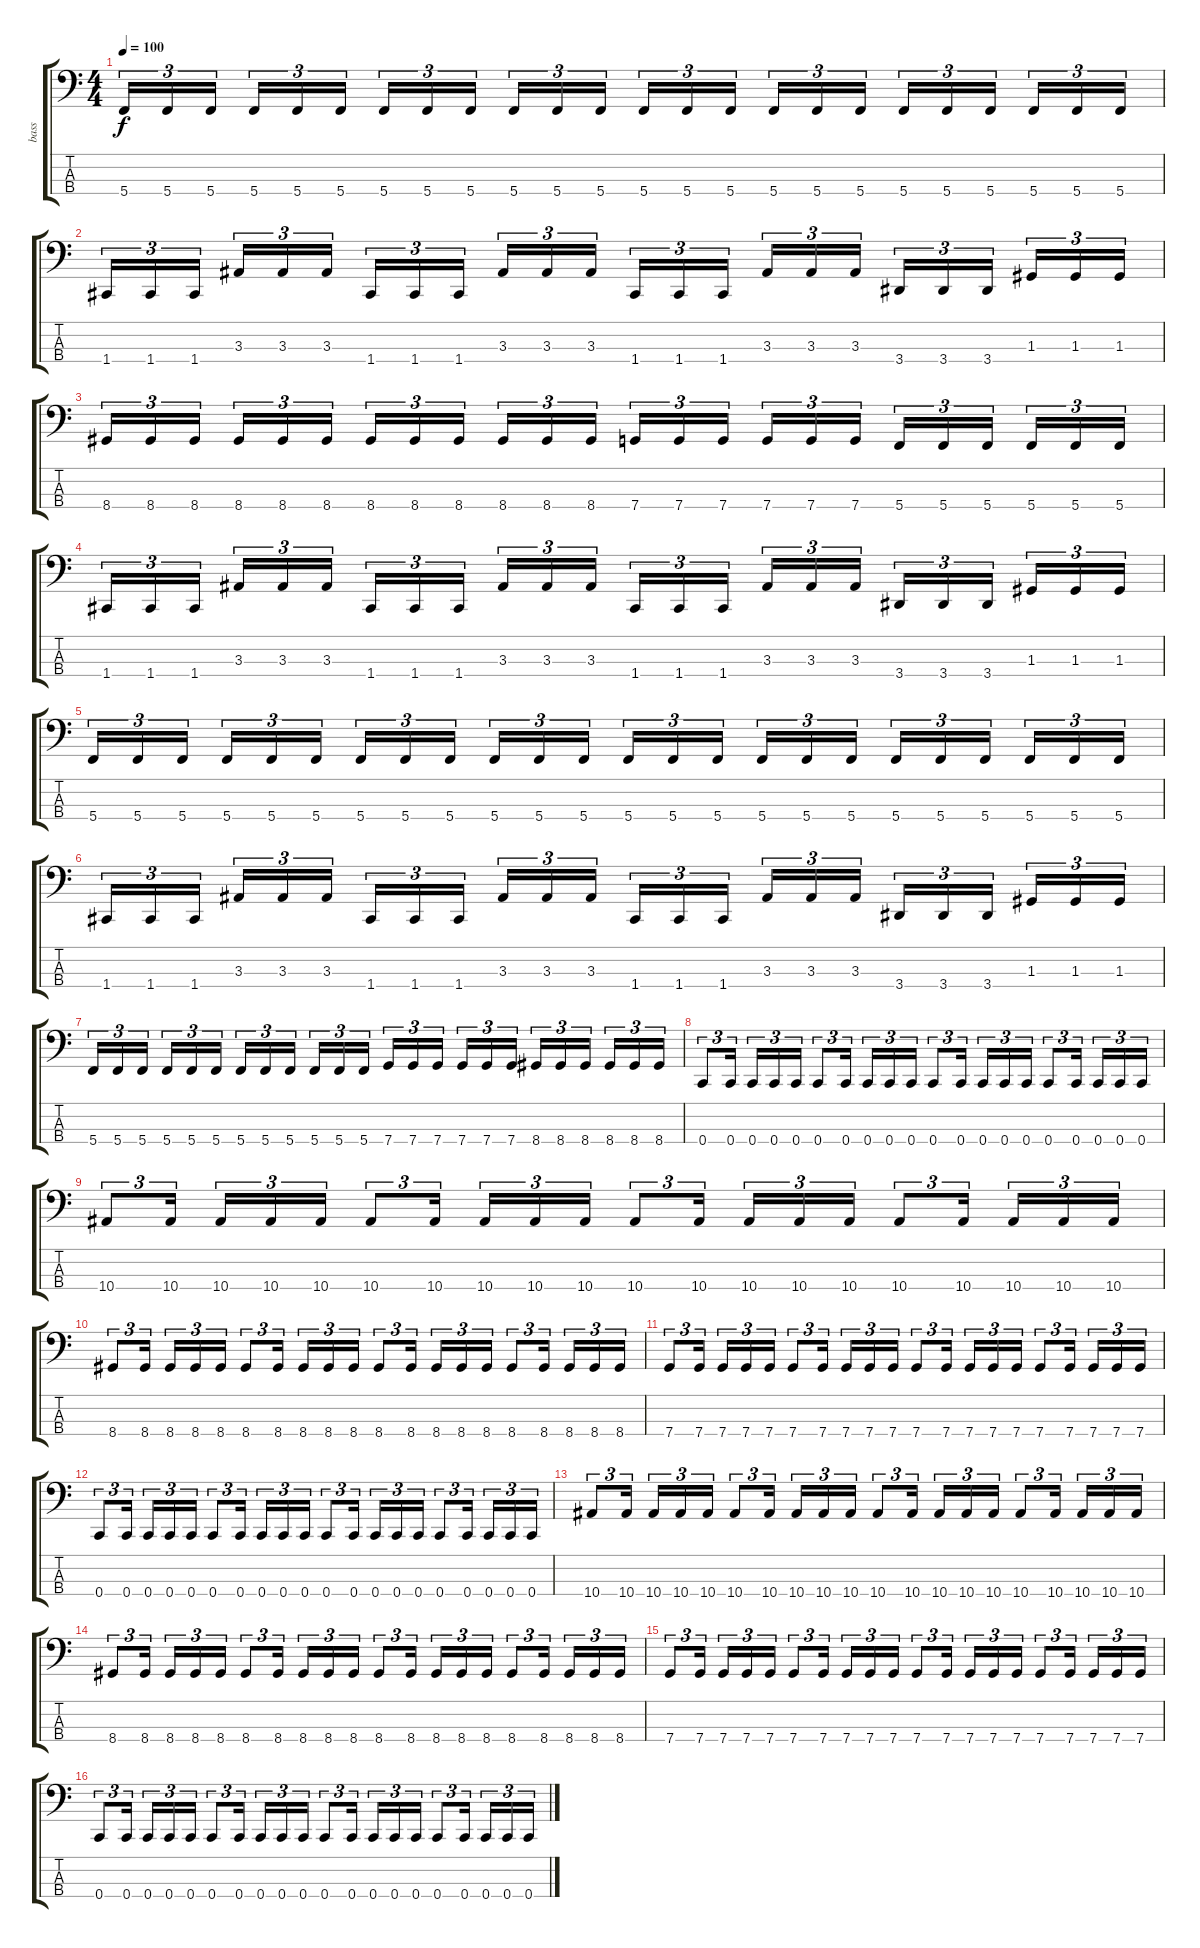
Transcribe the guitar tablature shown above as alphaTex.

\track ("bass" "bass") {instrument electricbasspick}
\staff {score tabs}
\tuning (F2 C2 G1 C1) {hide}
\ts (4 4)
\tempo 100
\clef f4
\ks c
5.4.16{tu (3 2) dy f} 5.4.16{tu (3 2)} 5.4.16{tu (3 2)} 5.4.16{tu (3 2)} 5.4.16{tu (3 2)} 5.4.16{tu (3 2)} 5.4.16{tu (3 2)} 5.4.16{tu (3 2)} 5.4.16{tu (3 2)} 5.4.16{tu (3 2)} 5.4.16{tu (3 2)} 5.4.16{tu (3 2)} 5.4.16{tu (3 2)} 5.4.16{tu (3 2)} 5.4.16{tu (3 2)} 5.4.16{tu (3 2)} 5.4.16{tu (3 2)} 5.4.16{tu (3 2)} 5.4.16{tu (3 2)} 5.4.16{tu (3 2)} 5.4.16{tu (3 2)} 5.4.16{tu (3 2)} 5.4.16{tu (3 2)} 5.4.16{tu (3 2)} |
1.4.16{tu (3 2)} 1.4.16{tu (3 2)} 1.4.16{tu (3 2)} 3.3.16{tu (3 2)} 3.3.16{tu (3 2)} 3.3.16{tu (3 2)} 1.4.16{tu (3 2)} 1.4.16{tu (3 2)} 1.4.16{tu (3 2)} 3.3.16{tu (3 2)} 3.3.16{tu (3 2)} 3.3.16{tu (3 2)} 1.4.16{tu (3 2)} 1.4.16{tu (3 2)} 1.4.16{tu (3 2)} 3.3.16{tu (3 2)} 3.3.16{tu (3 2)} 3.3.16{tu (3 2)} 3.4.16{tu (3 2)} 3.4.16{tu (3 2)} 3.4.16{tu (3 2)} 1.3.16{tu (3 2)} 1.3.16{tu (3 2)} 1.3.16{tu (3 2)} |
8.4.16{tu (3 2)} 8.4.16{tu (3 2)} 8.4.16{tu (3 2)} 8.4.16{tu (3 2)} 8.4.16{tu (3 2)} 8.4.16{tu (3 2)} 8.4.16{tu (3 2)} 8.4.16{tu (3 2)} 8.4.16{tu (3 2)} 8.4.16{tu (3 2)} 8.4.16{tu (3 2)} 8.4.16{tu (3 2)} 7.4.16{tu (3 2)} 7.4.16{tu (3 2)} 7.4.16{tu (3 2)} 7.4.16{tu (3 2)} 7.4.16{tu (3 2)} 7.4.16{tu (3 2)} 5.4.16{tu (3 2)} 5.4.16{tu (3 2)} 5.4.16{tu (3 2)} 5.4.16{tu (3 2)} 5.4.16{tu (3 2)} 5.4.16{tu (3 2)} |
1.4.16{tu (3 2)} 1.4.16{tu (3 2)} 1.4.16{tu (3 2)} 3.3.16{tu (3 2)} 3.3.16{tu (3 2)} 3.3.16{tu (3 2)} 1.4.16{tu (3 2)} 1.4.16{tu (3 2)} 1.4.16{tu (3 2)} 3.3.16{tu (3 2)} 3.3.16{tu (3 2)} 3.3.16{tu (3 2)} 1.4.16{tu (3 2)} 1.4.16{tu (3 2)} 1.4.16{tu (3 2)} 3.3.16{tu (3 2)} 3.3.16{tu (3 2)} 3.3.16{tu (3 2)} 3.4.16{tu (3 2)} 3.4.16{tu (3 2)} 3.4.16{tu (3 2)} 1.3.16{tu (3 2)} 1.3.16{tu (3 2)} 1.3.16{tu (3 2)} |
5.4.16{tu (3 2)} 5.4.16{tu (3 2)} 5.4.16{tu (3 2)} 5.4.16{tu (3 2)} 5.4.16{tu (3 2)} 5.4.16{tu (3 2)} 5.4.16{tu (3 2)} 5.4.16{tu (3 2)} 5.4.16{tu (3 2)} 5.4.16{tu (3 2)} 5.4.16{tu (3 2)} 5.4.16{tu (3 2)} 5.4.16{tu (3 2)} 5.4.16{tu (3 2)} 5.4.16{tu (3 2)} 5.4.16{tu (3 2)} 5.4.16{tu (3 2)} 5.4.16{tu (3 2)} 5.4.16{tu (3 2)} 5.4.16{tu (3 2)} 5.4.16{tu (3 2)} 5.4.16{tu (3 2)} 5.4.16{tu (3 2)} 5.4.16{tu (3 2)} |
1.4.16{tu (3 2)} 1.4.16{tu (3 2)} 1.4.16{tu (3 2)} 3.3.16{tu (3 2)} 3.3.16{tu (3 2)} 3.3.16{tu (3 2)} 1.4.16{tu (3 2)} 1.4.16{tu (3 2)} 1.4.16{tu (3 2)} 3.3.16{tu (3 2)} 3.3.16{tu (3 2)} 3.3.16{tu (3 2)} 1.4.16{tu (3 2)} 1.4.16{tu (3 2)} 1.4.16{tu (3 2)} 3.3.16{tu (3 2)} 3.3.16{tu (3 2)} 3.3.16{tu (3 2)} 3.4.16{tu (3 2)} 3.4.16{tu (3 2)} 3.4.16{tu (3 2)} 1.3.16{tu (3 2)} 1.3.16{tu (3 2)} 1.3.16{tu (3 2)} |
5.4.16{tu (3 2)} 5.4.16{tu (3 2)} 5.4.16{tu (3 2)} 5.4.16{tu (3 2)} 5.4.16{tu (3 2)} 5.4.16{tu (3 2)} 5.4.16{tu (3 2)} 5.4.16{tu (3 2)} 5.4.16{tu (3 2)} 5.4.16{tu (3 2)} 5.4.16{tu (3 2)} 5.4.16{tu (3 2)} 7.4.16{tu (3 2)} 7.4.16{tu (3 2)} 7.4.16{tu (3 2)} 7.4.16{tu (3 2)} 7.4.16{tu (3 2)} 7.4.16{tu (3 2)} 8.4.16{tu (3 2)} 8.4.16{tu (3 2)} 8.4.16{tu (3 2)} 8.4.16{tu (3 2)} 8.4.16{tu (3 2)} 8.4.16{tu (3 2)} |
0.4.8{tu (3 2)} 0.4.16{tu (3 2)} 0.4.16{tu (3 2)} 0.4.16{tu (3 2)} 0.4.16{tu (3 2)} 0.4.8{tu (3 2)} 0.4.16{tu (3 2)} 0.4.16{tu (3 2)} 0.4.16{tu (3 2)} 0.4.16{tu (3 2)} 0.4.8{tu (3 2)} 0.4.16{tu (3 2)} 0.4.16{tu (3 2)} 0.4.16{tu (3 2)} 0.4.16{tu (3 2)} 0.4.8{tu (3 2)} 0.4.16{tu (3 2)} 0.4.16{tu (3 2)} 0.4.16{tu (3 2)} 0.4.16{tu (3 2)} |
10.4.8{tu (3 2)} 10.4.16{tu (3 2)} 10.4.16{tu (3 2)} 10.4.16{tu (3 2)} 10.4.16{tu (3 2)} 10.4.8{tu (3 2)} 10.4.16{tu (3 2)} 10.4.16{tu (3 2)} 10.4.16{tu (3 2)} 10.4.16{tu (3 2)} 10.4.8{tu (3 2)} 10.4.16{tu (3 2)} 10.4.16{tu (3 2)} 10.4.16{tu (3 2)} 10.4.16{tu (3 2)} 10.4.8{tu (3 2)} 10.4.16{tu (3 2)} 10.4.16{tu (3 2)} 10.4.16{tu (3 2)} 10.4.16{tu (3 2)} |
8.4.8{tu (3 2)} 8.4.16{tu (3 2)} 8.4.16{tu (3 2)} 8.4.16{tu (3 2)} 8.4.16{tu (3 2)} 8.4.8{tu (3 2)} 8.4.16{tu (3 2)} 8.4.16{tu (3 2)} 8.4.16{tu (3 2)} 8.4.16{tu (3 2)} 8.4.8{tu (3 2)} 8.4.16{tu (3 2)} 8.4.16{tu (3 2)} 8.4.16{tu (3 2)} 8.4.16{tu (3 2)} 8.4.8{tu (3 2)} 8.4.16{tu (3 2)} 8.4.16{tu (3 2)} 8.4.16{tu (3 2)} 8.4.16{tu (3 2)} |
7.4.8{tu (3 2)} 7.4.16{tu (3 2)} 7.4.16{tu (3 2)} 7.4.16{tu (3 2)} 7.4.16{tu (3 2)} 7.4.8{tu (3 2)} 7.4.16{tu (3 2)} 7.4.16{tu (3 2)} 7.4.16{tu (3 2)} 7.4.16{tu (3 2)} 7.4.8{tu (3 2)} 7.4.16{tu (3 2)} 7.4.16{tu (3 2)} 7.4.16{tu (3 2)} 7.4.16{tu (3 2)} 7.4.8{tu (3 2)} 7.4.16{tu (3 2)} 7.4.16{tu (3 2)} 7.4.16{tu (3 2)} 7.4.16{tu (3 2)} |
0.4.8{tu (3 2)} 0.4.16{tu (3 2)} 0.4.16{tu (3 2)} 0.4.16{tu (3 2)} 0.4.16{tu (3 2)} 0.4.8{tu (3 2)} 0.4.16{tu (3 2)} 0.4.16{tu (3 2)} 0.4.16{tu (3 2)} 0.4.16{tu (3 2)} 0.4.8{tu (3 2)} 0.4.16{tu (3 2)} 0.4.16{tu (3 2)} 0.4.16{tu (3 2)} 0.4.16{tu (3 2)} 0.4.8{tu (3 2)} 0.4.16{tu (3 2)} 0.4.16{tu (3 2)} 0.4.16{tu (3 2)} 0.4.16{tu (3 2)} |
10.4.8{tu (3 2)} 10.4.16{tu (3 2)} 10.4.16{tu (3 2)} 10.4.16{tu (3 2)} 10.4.16{tu (3 2)} 10.4.8{tu (3 2)} 10.4.16{tu (3 2)} 10.4.16{tu (3 2)} 10.4.16{tu (3 2)} 10.4.16{tu (3 2)} 10.4.8{tu (3 2)} 10.4.16{tu (3 2)} 10.4.16{tu (3 2)} 10.4.16{tu (3 2)} 10.4.16{tu (3 2)} 10.4.8{tu (3 2)} 10.4.16{tu (3 2)} 10.4.16{tu (3 2)} 10.4.16{tu (3 2)} 10.4.16{tu (3 2)} |
8.4.8{tu (3 2)} 8.4.16{tu (3 2)} 8.4.16{tu (3 2)} 8.4.16{tu (3 2)} 8.4.16{tu (3 2)} 8.4.8{tu (3 2)} 8.4.16{tu (3 2)} 8.4.16{tu (3 2)} 8.4.16{tu (3 2)} 8.4.16{tu (3 2)} 8.4.8{tu (3 2)} 8.4.16{tu (3 2)} 8.4.16{tu (3 2)} 8.4.16{tu (3 2)} 8.4.16{tu (3 2)} 8.4.8{tu (3 2)} 8.4.16{tu (3 2)} 8.4.16{tu (3 2)} 8.4.16{tu (3 2)} 8.4.16{tu (3 2)} |
7.4.8{tu (3 2)} 7.4.16{tu (3 2)} 7.4.16{tu (3 2)} 7.4.16{tu (3 2)} 7.4.16{tu (3 2)} 7.4.8{tu (3 2)} 7.4.16{tu (3 2)} 7.4.16{tu (3 2)} 7.4.16{tu (3 2)} 7.4.16{tu (3 2)} 7.4.8{tu (3 2)} 7.4.16{tu (3 2)} 7.4.16{tu (3 2)} 7.4.16{tu (3 2)} 7.4.16{tu (3 2)} 7.4.8{tu (3 2)} 7.4.16{tu (3 2)} 7.4.16{tu (3 2)} 7.4.16{tu (3 2)} 7.4.16{tu (3 2)} |
0.4.8{tu (3 2)} 0.4.16{tu (3 2)} 0.4.16{tu (3 2)} 0.4.16{tu (3 2)} 0.4.16{tu (3 2)} 0.4.8{tu (3 2)} 0.4.16{tu (3 2)} 0.4.16{tu (3 2)} 0.4.16{tu (3 2)} 0.4.16{tu (3 2)} 0.4.8{tu (3 2)} 0.4.16{tu (3 2)} 0.4.16{tu (3 2)} 0.4.16{tu (3 2)} 0.4.16{tu (3 2)} 0.4.8{tu (3 2)} 0.4.16{tu (3 2)} 0.4.16{tu (3 2)} 0.4.16{tu (3 2)} 0.4.16{tu (3 2)}
